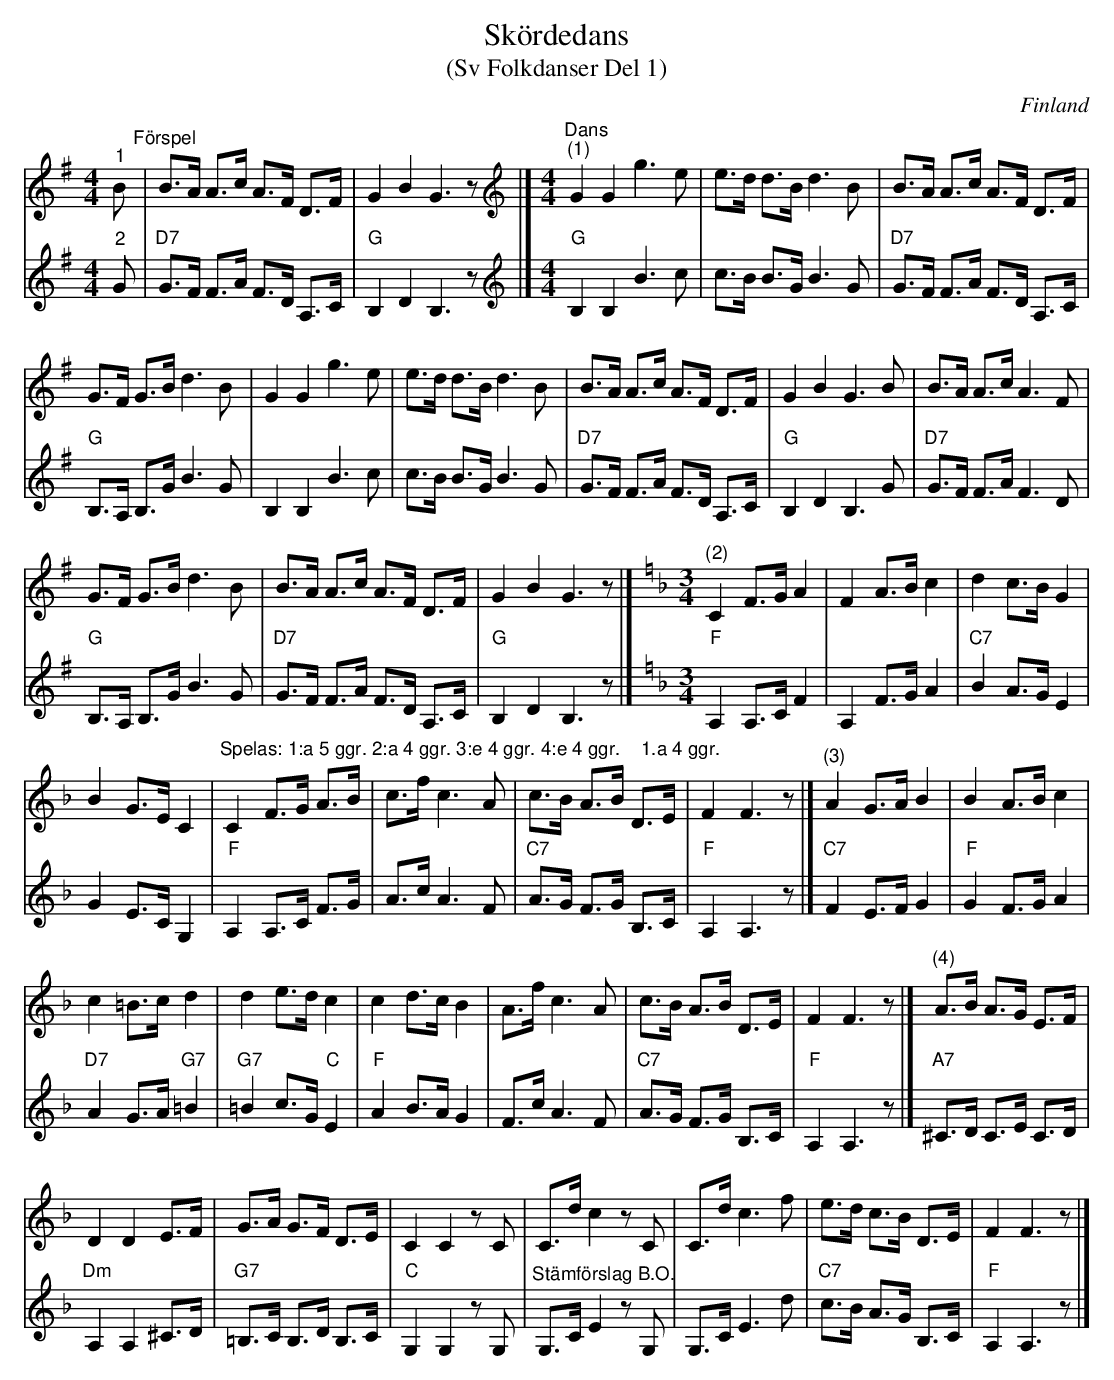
X:1
T:Skördedans
T:(Sv Folkdanser Del 1)
O:Finland
L:1/8
M:4/4
K:G
V:1
"^1"B"^Förspel" | B>A A>c A>F D>F | G2 B2 G3 z |] [M:4/4][K:G][K:treble]"^Dans""^(1)" G2 G2 g3 e | e>d d>B d3 B | B>A A>c A>F D>F |
 G>F G>B d3 B | G2 G2 g3 e | e>d d>B d3 B | B>A A>c A>F D>F | G2 B2 G3 B | B>A A>c A3 F |
 G>F G>B d3 B | B>A A>c A>F D>F | G2 B2 G3 z |] [K:F][M:3/4]"^(2)" C2 F>G A2 | F2 A>B c2 | d2 c>B G2 |
B2 G>E C2 | "^Spelas: 1:a 5 ggr. 2:a 4 ggr. 3:e 4 ggr. 4:e 4 ggr.    1.a 4 ggr."C2 F>G A>B | c>f c3 A | c>B A>B D>E | F2 F3 z |]"^(3)" A2 G>A B2 | B2 A>B c2 |
c2 =B>c d2 | d2 e>d c2 | c2 d>c B2 | A>f c3 A | c>B A>B D>E | F2 F3 z |]"^(4)" A>B A>G E>F |
D2 D2 E>F | G>A G>F D>E | C2 C2 z C | C>d c2 z C | C>d c3 f | e>d c>B D>E | F2 F3 z |]
V:2
"^2" G | "D7"G>F F>A F>D A,>C | "G"B,2 D2 B,3 z |][M:4/4][K:G][K:treble] "G"B,2 B,2 B3 c | c>B B>G B3 G | "D7"G>F F>A F>D A,>C |
"G"B,>A, B,>G B3 G | B,2 B,2 B3 c | c>B B>G B3 G | "D7"G>F F>A F>D A,>C | "G"B,2 D2 B,3 G | "D7"G>F F>A F3 D | "G"B,>A, B,>G B3 G |
"D7"G>F F>A F>D A,>C | "G"B,2 D2 B,3 z |] [K:F][M:3/4]"F" A,2 A,>C F2 | A,2 F>G A2 |"C7" B2 A>G E2 | G2 E>C G,2 |
"F" A,2 A,>C F>G | A>c A3 F | "C7"A>G F>G B,>C | "F"A,2 A,3 z |]"C7" F2 E>F G2 |"F" G2 F>G A2 |
"D7" A2 G>A"G7" =B2 | "G7" =B2 c>G"C" E2 |"F" A2 B>A G2 |  F>c A3 F | "C7"A>G F>G B,>C | "F"A,2 A,3 z |]
"A7" ^C>D C>E C>D | "Dm" A,2 A,2 ^C>D | "G7" =B,>C B,>D B,>C | "C" G,2 G,2 z G, | "^Stämförslag B.O."G,>C E2 z G, | G,>C E3 d |"C7" c>B A>G B,>C | "F" A,2 A,3 z |]
